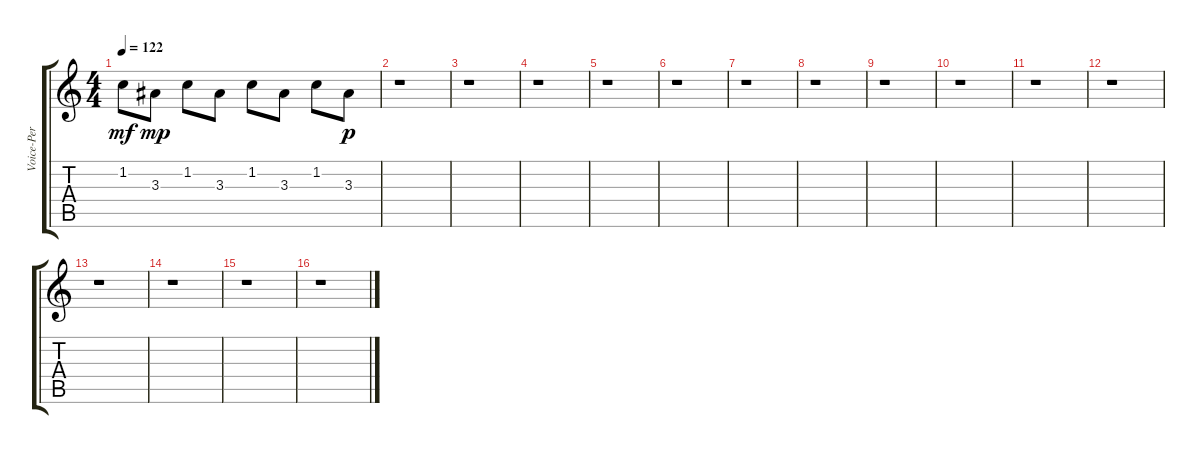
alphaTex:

\track ("Voice-Per" "Voice-Per") {instrument electricguitarjazz}
\staff {score tabs}
\tuning (E4 B3 G3 D3 A2 E2) {hide}
\ts (4 4)
\tempo 122
\clef g2
\ks c
1.2.8{dy mf} 3.3.8{dy mp} 1.2.8 3.3.8 1.2.8 3.3.8 1.2.8 3.3.8{dy p} |
r.1 |
r.1 |
r.1 |
r.1 |
r.1 |
r.1 |
r.1 |
r.1 |
r.1 |
r.1 |
r.1 |
r.1 |
r.1 |
r.1 |
r.1
